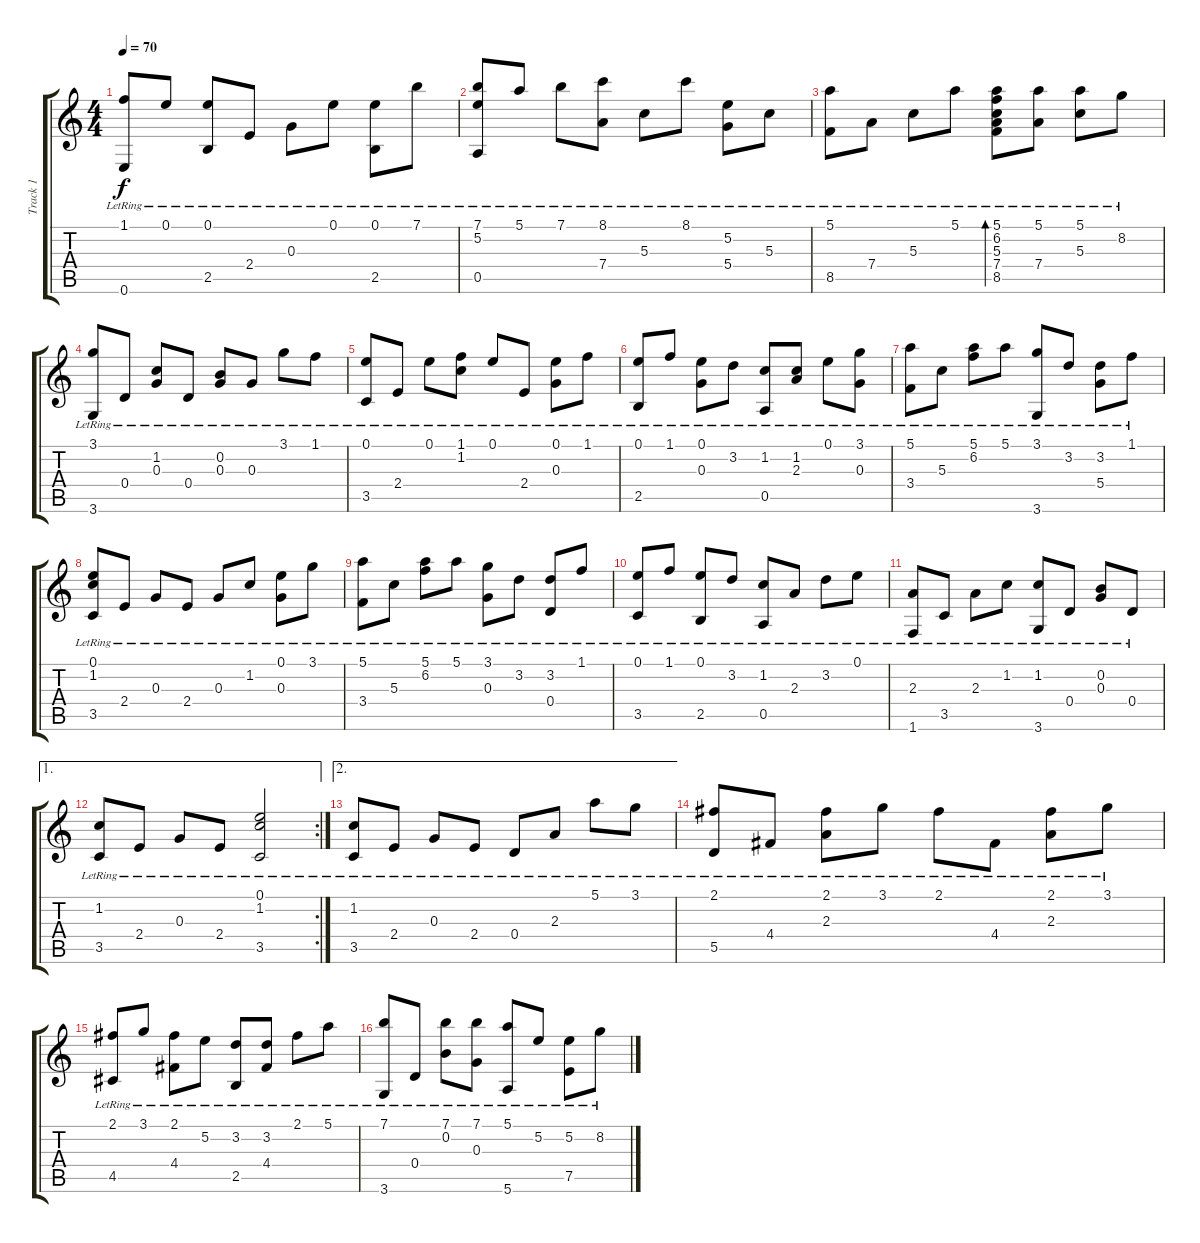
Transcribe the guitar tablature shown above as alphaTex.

\track ("Track 1" "Track 1") {instrument acousticguitarnylon}
\staff {score tabs}
\tuning (E4 B3 G3 D3 A2 E2) {hide}
\ts (4 4)
\tempo 70
\clef g2
\ks c
(1.1{lr} 0.6{lr}).8{dy f} 0.1{lr}.8 (0.1{lr} 2.5{lr}).8 2.4{lr}.8 0.3{lr}.8 0.1{lr}.8 (0.1{lr} 2.5{lr}).8 7.1{lr}.8 |
(7.1{lr} 5.2{lr} 0.5{lr}).8 5.1{lr}.8 7.1{lr}.8 (8.1{lr} 7.4{lr}).8 5.3{lr}.8 8.1{lr}.8 (5.2{lr} 5.4{lr}).8 5.3{lr}.8 |
(5.1{lr} 8.5{lr}).8 7.4{lr}.8 5.3{lr}.8 5.1{lr}.8 (5.1{lr} 6.2{lr} 5.3{lr} 7.4{lr} 8.5{lr}).8{bd 60} (5.1{lr} 7.4{lr}).8 (5.1{lr} 5.3{lr}).8 8.2{lr}.8 |
(3.1{lr} 3.6{lr}).8 0.4{lr}.8 (1.2{lr} 0.3{lr}).8 0.4{lr}.8 (0.2{lr} 0.3{lr}).8 0.3{lr}.8 3.1{lr}.8 1.1{lr}.8 |
(0.1{lr} 3.5{lr}).8 2.4{lr}.8 0.1{lr}.8 (1.1{lr} 1.2{lr}).8 0.1{lr}.8 2.4{lr}.8 (0.1{lr} 0.3{lr}).8 1.1{lr}.8 |
(0.1{lr} 2.5{lr}).8 1.1{lr}.8 (0.1{lr} 0.3{lr}).8 3.2{lr}.8 (1.2{lr} 0.5{lr}).8 (1.2{lr} 2.3{lr}).8 0.1{lr}.8 (3.1{lr} 0.3{lr}).8 |
(5.1{lr} 3.4{lr}).8 5.3{lr}.8 (5.1{lr} 6.2{lr}).8 5.1{lr}.8 (3.1{lr} 3.6{lr}).8 3.2{lr}.8 (3.2{lr} 5.4{lr}).8 1.1{lr}.8 |
(0.1{lr} 1.2{lr} 3.5{lr}).8 2.4{lr}.8 0.3{lr}.8 2.4{lr}.8 0.3{lr}.8 1.2{lr}.8 (0.1{lr} 0.3{lr}).8 3.1{lr}.8 |
(5.1{lr} 3.4{lr}).8 5.3{lr}.8 (5.1{lr} 6.2{lr}).8 5.1{lr}.8 (3.1{lr} 0.3{lr}).8 3.2{lr}.8 (3.2{lr} 0.4{lr}).8 1.1{lr}.8 |
(0.1{lr} 3.5{lr}).8 1.1{lr}.8 (0.1{lr} 2.5{lr}).8 3.2{lr}.8 (1.2{lr} 0.5{lr}).8 2.3{lr}.8 3.2{lr}.8 0.1{lr}.8 |
(2.3{lr} 1.6{lr}).8 3.5{lr}.8 2.3{lr}.8 1.2{lr}.8 (1.2{lr} 3.6{lr}).8 0.4{lr}.8 (0.2{lr} 0.3{lr}).8 0.4{lr}.8 |
\ae 1
\rc 2
(1.2{lr} 3.5{lr}).8 2.4{lr}.8 0.3{lr}.8 2.4{lr}.8 (0.1 1.2{lr} 3.5).2 |
\ae 2
(1.2{lr} 3.5{lr}).8 2.4{lr}.8 0.3{lr}.8 2.4{lr}.8 0.4{lr}.8 2.3{lr}.8 5.1{lr}.8 3.1{lr}.8 |
(2.1{lr} 5.5{lr}).8 4.4{lr}.8 (2.1{lr} 2.3).8 3.1{lr}.8 2.1{lr}.8 4.4{lr}.8 (2.1{lr} 2.3{lr}).8 3.1{lr}.8 |
(2.1{lr} 4.5{lr}).8 3.1{lr}.8 (2.1{lr} 4.4{lr}).8 5.2{lr}.8 (3.2{lr} 2.5{lr}).8 (3.2{lr} 4.4{lr}).8 2.1{lr}.8 5.1{lr}.8 |
(7.1{lr} 3.6{lr}).8 0.4{lr}.8 (7.1{lr} 0.2{lr}).8 (7.1{lr} 0.3{lr}).8 (5.1{lr} 5.6{lr}).8 5.2{lr}.8 (5.2{lr} 7.5{lr}).8 8.2{lr}.8
